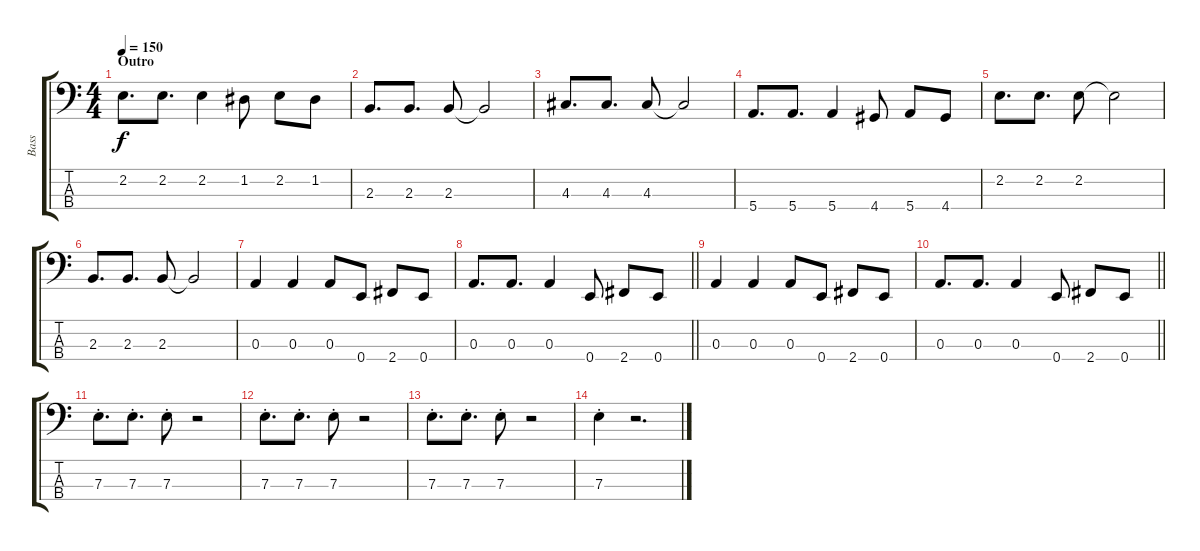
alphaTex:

\track ("Bass" "Bass") {instrument electricbassfinger}
\staff {score tabs}
\tuning (G2 D2 A1 E1) {hide}
\ts (4 4)
\section ("" "Outro")
\tempo 150
\clef f4
\ks c
2.2.8{d dy f} 2.2.8{d} 2.2.4 1.2.8 2.2.8 1.2.8 |
2.3.8{d} 2.3.8{d} 2.3.8 2.3{t}.2 |
4.3.8{d} 4.3.8{d} 4.3.8 4.3{t}.2 |
5.4.8{d} 5.4.8{d} 5.4.4 4.4.8 5.4.8 4.4.8 |
2.2.8{d} 2.2.8{d} 2.2.8 2.2{t}.2 |
2.3.8{d} 2.3.8{d} 2.3.8 2.3{t}.2 |
0.3.4 0.3.4 0.3.8 0.4.8 2.4.8 0.4.8 |
\barLineRight lightlight
0.3.8{d} 0.3.8{d} 0.3.4 0.4.8 2.4.8 0.4.8 |
0.3.4 0.3.4 0.3.8 0.4.8 2.4.8 0.4.8 |
\barLineRight lightlight
0.3.8{d} 0.3.8{d} 0.3.4 0.4.8 2.4.8 0.4.8 |
7.3{st}.8{d} 7.3{st}.8{d} 7.3{st}.8 r.2 |
7.3{st}.8{d} 7.3{st}.8{d} 7.3{st}.8 r.2 |
7.3{st}.8{d} 7.3{st}.8{d} 7.3{st}.8 r.2 |
7.3{st}.4 r.2{d}
